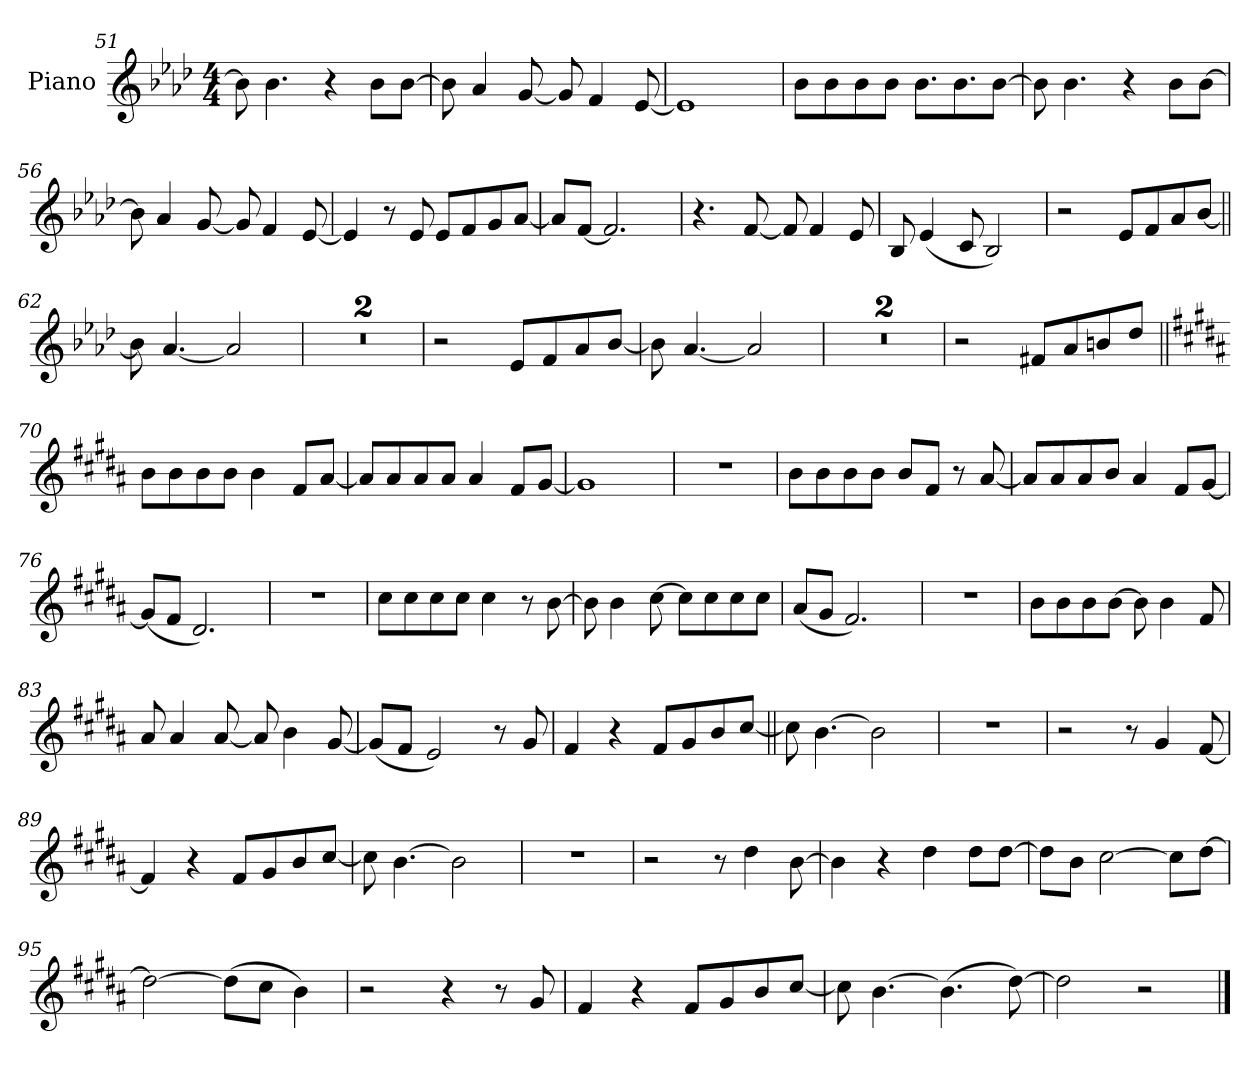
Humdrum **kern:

**kern
*part1
*staff1
*I"Piano
*I'Pno.
*clefG2
*k[b-e-a-d-]
*M4/4
=51
8b-]
4.b-
4r
8b-L
[8b-J
=52
8b-]
4a-
[8g
8g]
4f
[8e-
=53
1e-]
=54
8b-L
8b-
8b-
8b-J
8.b-L
8.b-
[8b-J
=55
8b-]
4.b-
4r
8b-L
[8b-J
=56
8b-]
4a-
[8g
8g]
4f
[8e-
=57
4e-]
8r
8e-
8e-L
8f
8g
[8a-J
=58
8a-L]
[8fJ
2.f]
=59
4.r
[8f
8f]
4f
8e-
=60
8B-
(<4e-
8c
2B-)
=61
2r
8e-L
8f
8a-
[8b-J
=62||
8b-]
[4.a-
2a-]
=63
1r
=64
1r
=65
2r
8e-L
8f
8a-
[8b-J
=66
8b-]
[4.a-
2a-]
=67
1r
=68
1r
=69
2r
8f#X!L
8a-!
8bn!
8dd-!J
=70||
*k[f#c#g#d#a#]
8bL
8b
8b
8bJ
4b
8f#L
[8a#J
=71
8a#L]
8a#
8a#
8a#J
4a#
8f#L
[8g#J
=72
1g#]
=73
1r
=74
8bL
8b
8b
8bJ
8bL
8f#J
8r
[8a#
=75
8a#L]
8a#
8a#
8bJ
4a#
8f#L
[8g#J
=76
(<8g#L]
8f#J
2.d#)
=77
1r
=78
8cc#L
8cc#
8cc#
8cc#J
4cc#
8r
[8b
=79
8b]
4b
[8cc#
8cc#L]
8cc#
8cc#
8cc#J
=80
(<8a#L
8g#J
2.f#)
=81
1r
=82
8bL
8b
8b
[8bJ
8b]
4b
8f#
=83
8a#
4a#
[8a#
8a#]
4b
[8g#
=84
(<8g#L]
8f#J
2e)
8r
8g#
=85
4f#
4r
8f#L
8g#
8b
[8cc#J
=86||
8cc#]
[4.b
2b]
=87
1r
=88
2r
8r
4g#
[8f#
=89
4f#]
4r
8f#L
8g#
8b
[8cc#J
=90
8cc#]
[4.b
2b]
=91
1r
=92
2r
8r
4dd#
[8b
=93
4b]
4r
4dd#
8dd#L
[8dd#J
=94
8dd#L]
8bJ
[2cc#
8cc#L]
[8dd#J
=95
2dd#_
(>8dd#L]
8cc#J
4b)
=96
2r
4r
8r
8g#
=97
4f#
4r
8f#L
8g#
8b
[8cc#J
=98
8cc#]
[4.b
(>4.b]
[8dd#)
=99
2dd#]
2r
==
*-
